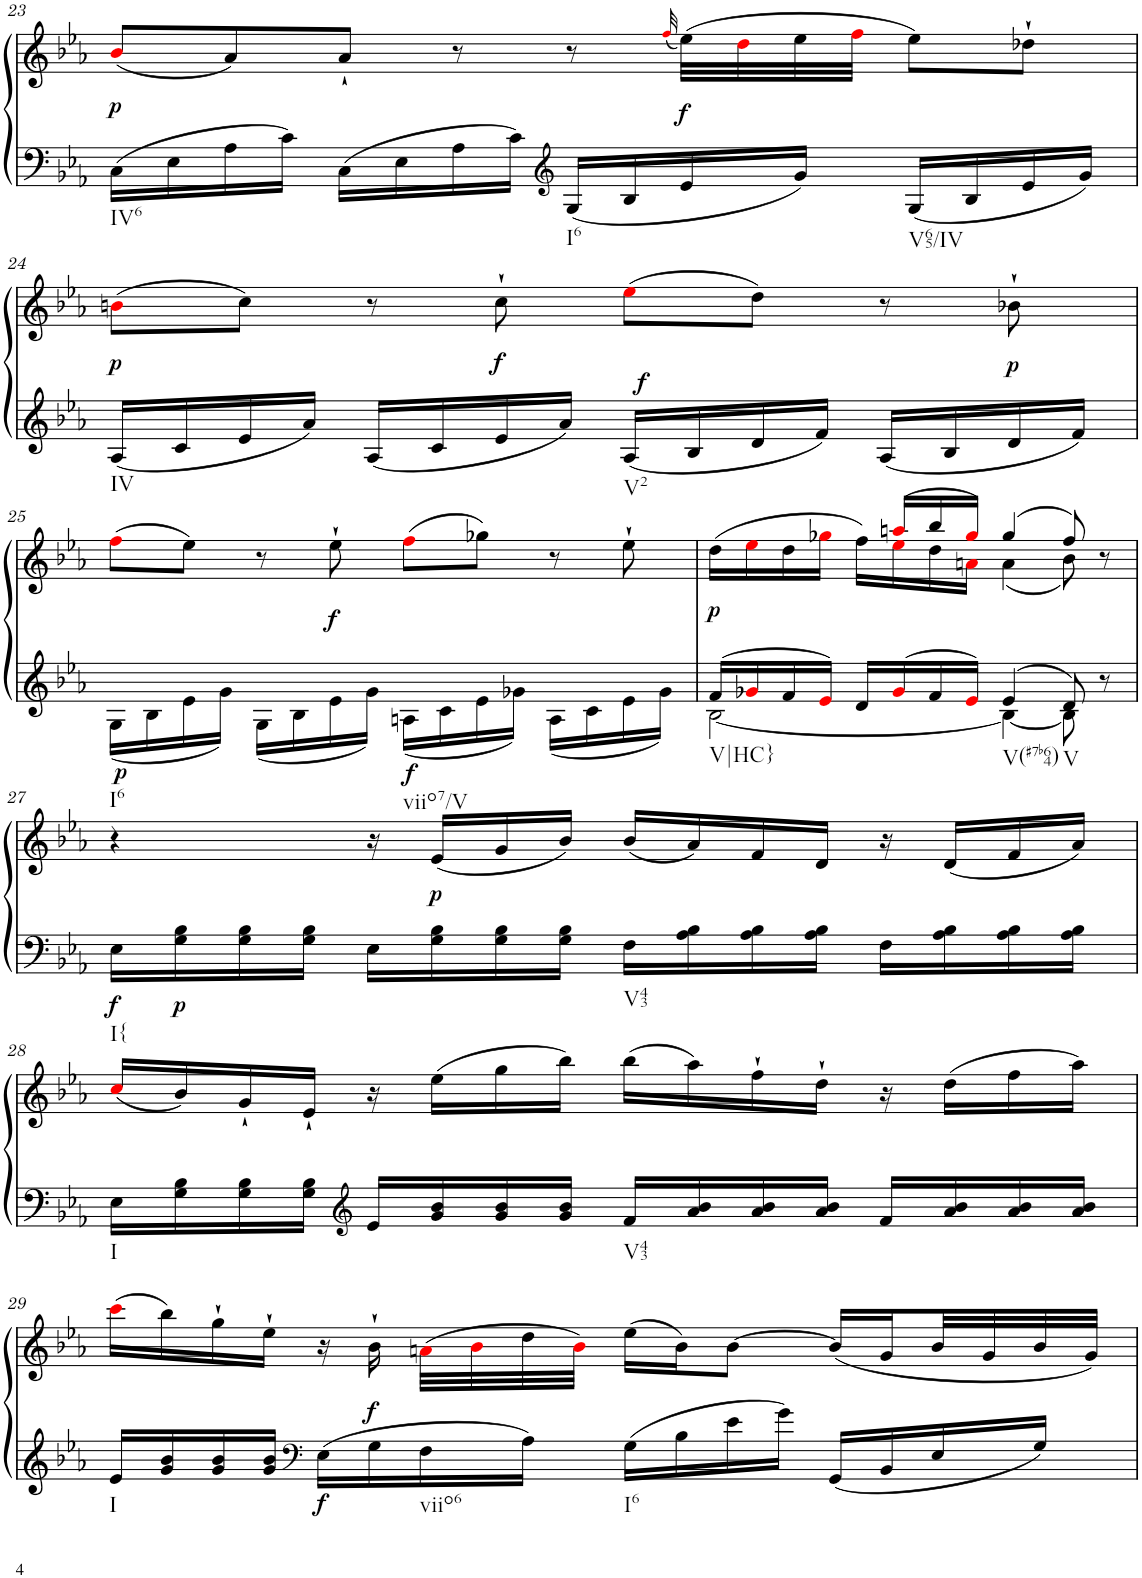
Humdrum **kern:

**kern	**kern	**dynam
*part1	*part1	*part1
*staff2	*staff1	*staff1/2
*I"Klavier linke Hand	*	*
!!LO:PB:g=z
*clefF4	*clefG2	*
*k[b-e-a-]	*k[b-e-a-]	*
*M4/4	*M4/4	*
=23	=23	=23
!LO:TX:b:t=IV6	!	!
!	!	!LO:DY:b
16C\LL	(8b-i/L	p
16E-\	.	.
16A-\	8a-/)	.
16c\JJ	.	.
16C\LL	8a-`/J	.
16E-\	.	.
16A-\	8r	.
16c\JJ	.	.
*clefG2	*	*
!LO:TX:b:t=I6	!	!
16G/LL	8r	.
16B-/	.	.
.	(32qffi/	.
!	!	!LO:DY:b
16e-/	(32ee-\LLL)	f
.	32ddi\	.
16g/JJ	32ee-\	.
.	32ffi\JJJ	.
!LO:TX:b:t=V65/IV	!	!
16G/LL	8ee-\L)	.
16B-/	.	.
16e-/	8dd-X`\J	.
16g/JJ	.	.
!!LO:LB:g=z
=24	=24	=24
!LO:TX:b:t=IV	!	!
!	!	!LO:DY:b
16A-/LL	(8bni\L	p
16c/	.	.
16e-/	8cc\J)	.
16a-/JJ	.	.
16A-/LL	8r	.
16c/	.	.
!	!	!LO:DY:b
16e-/	8cc`\	f
16a-/JJ	.	.
!LO:TX:b:t=V2	!	!
!	!	!LO:DY:a=2
16A-/LL	(8ee-i\L	f
16B-/	.	.
16d/	8dd\J)	.
16f/JJ	.	.
16A-/LL	8r	.
16B-/	.	.
!	!	!LO:DY:b
16d/	8b-X`\	p
16f/JJ	.	.
!!LO:LB:g=z
=25	=25	=25
*^	*	*
!LO:TX:b:t=I6	!	!	!
!LO:TX:b:t=viio7/V	!	!	!
!	!	!	!LO:DY:b=2
1ryy	16G\LL	(8ffi\L	p
.	16B-\	.	.
.	16e-\	8ee-\J)	.
.	16g\JJ	.	.
.	16G\LL	8r	.
.	16B-\	.	.
!	!	!	!LO:DY:b
.	16e-\	8ee-`\	f
.	16g\JJ	.	.
!	!	!	!LO:DY:b=2
.	16An\LL	(8ffi\L	f
.	16c\	.	.
.	16e-\	8gg-X\J)	.
.	16g-X\JJ	.	.
.	16A\LL	8r	.
.	16c\	.	.
.	16e-\	8ee-`\	.
.	16g-\JJ	.	.
=26	=26	=26	=26
*	*	*^	*
!LO:TX:b:t=V|HC}	!	!	!	!
!	!	!	!	!LO:DY:b
16f/LL	[2B-\	4ryy	(>16dd\LL	p
16g-Xi/	.	.	16ee-i\	.
16f/	.	.	16dd\	.
16e-i/JJ	.	.	16gg-Xi\JJ	.
16d/LL	.	16ryy	16ff\LL)	.
16g-i/	.	(16aani/LL	16ee-i\	.
16f/	.	16bb-/	16dd\	.
16e-i/JJ	.	16gg-i/JJ)	16ani\JJ	.
!LO:TX:b:t=V(#7b64)	!	!	!	!
4e-/	4B-\_	(4gg-/	(4a\	.
!LO:TX:b:t=V	!	!	!	!
8d/	8B-\]	8ff/)	8b-\)	.
8r	8ryy	8r	8ryy	.
!!LO:LB:g=z
=27	=27	=27	=27	=27
!LO:TX:b:t=I{	!	!	!	!
!	!	!	!	!LO:DY:b=2
*v	*v	*	*	*
*	*v	*v	*
16E-\LL	4r	f
!	!	!LO:DY:b=2
16G\ 16B-\	.	p
16G\ 16B-\	.	.
16G\ 16B-\JJ	.	.
16E-\LL	16r	.
!	!	!LO:DY:b
16G\ 16B-\	(16e-/LL	p
16G\ 16B-\	16g/	.
16G\ 16B-\JJ	16b-/JJ)	.
!LO:TX:b:t=V43	!	!
16F\LL	(16b-/LL	.
16A-\ 16B-\	16a-/)	.
16A-\ 16B-\	16f/	.
16A-\ 16B-\JJ	16d/JJ	.
16F\LL	16r	.
16A-\ 16B-\	(16d/LL	.
16A-\ 16B-\	16f/	.
16A-\ 16B-\JJ	16a-/JJ)	.
!!LO:LB:g=z
=28	=28	=28
!LO:TX:b:t=I	!	!
16E-\LL	(16cci/LL	.
16G\ 16B-\	16b-/)	.
16G\ 16B-\	16g`/	.
16G\ 16B-\JJ	16e-`/JJ	.
*clefG2	*	*
16e-/LL	16r	.
16g/ 16b-/	(16ee-\LL	.
16g/ 16b-/	16gg\	.
16g/ 16b-/JJ	16bb-\JJ)	.
!LO:TX:b:t=V43	!	!
16f/LL	(16bb-\LL	.
16a-/ 16b-/	16aa-\)	.
16a-/ 16b-/	16ff`\	.
16a-/ 16b-/JJ	16dd`\JJ	.
16f/LL	16r	.
16a-/ 16b-/	(16dd\LL	.
16a-/ 16b-/	16ff\	.
16a-/ 16b-/JJ	16aa-\JJ)	.
!!LO:LB:g=z
=29	=29	=29
!LO:TX:b:t=I	!	!
16e-/LL	(16ccci\LL	.
16g/ 16b-/	16bb-\)	.
16g/ 16b-/	16gg`\	.
16g/ 16b-/JJ	16ee-`\JJ	.
*clefF4	*	*
!	!	!LO:DY:b=2
16E-\LL	16r	f
!	!	!LO:DY:a=2
16G\	16b-`\	f
!LO:TX:b:t=viio6	!	!
16F\	(32ani\LLL	.
.	32b-i\	.
16A-\JJ	32dd\	.
.	32b-i\JJJ)	.
!LO:TX:b:t=I6	!	!
16G\LL	(16ee-\LL	.
16B-\	16b-\J)	.
16e-\	[8b-\J	.
16g\JJ	.	.
16GG/LL	(16b-/LL]	.
16BB-/	16g/	.
16E-/	32b-/L	.
.	32g/	.
16G/JJ	32b-/	.
.	32g/JJJ)	.
=	=	=
*-	*-	*-
